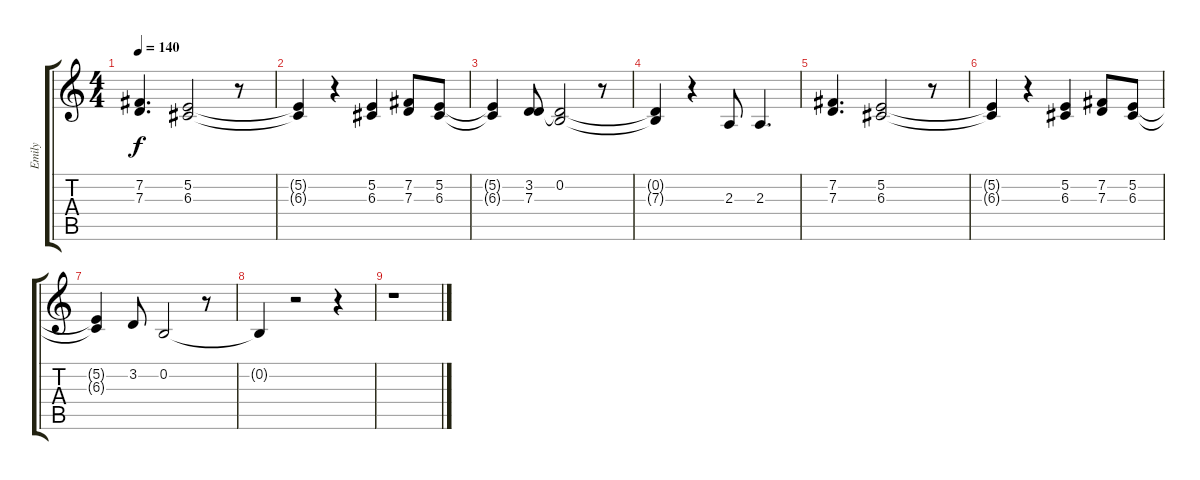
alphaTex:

\track ("Emily" "Emily") {instrument flute}
\staff {score tabs}
\tuning (E4 B3 G3 D3 A2 E2) {hide}
\ts (4 4)
\tempo 140
\clef g2
\ks c
(7.2 7.3).4{d dy f} (5.2 6.3).2 r.8 |
(5.2{t} 6.3{t}).4 r.4 (5.2 6.3).4 (7.2 7.3).8 (5.2 6.3).8 |
(5.2{t} 6.3{t}).4 (3.2 7.3).8 (0.2 7.3{t}).2 r.8 |
(0.2{t} 7.3{t}).4 r.4 2.3.8 2.3.4{d} |
(7.2 7.3).4{d} (5.2 6.3).2 r.8 |
(5.2{t} 6.3{t}).4 r.4 (5.2 6.3).4 (7.2 7.3).8 (5.2 6.3).8 |
(5.2{t} 6.3{t}).4 3.2.8 0.2.2 r.8 |
0.2{t}.4 r.2 r.4 |
r.1
